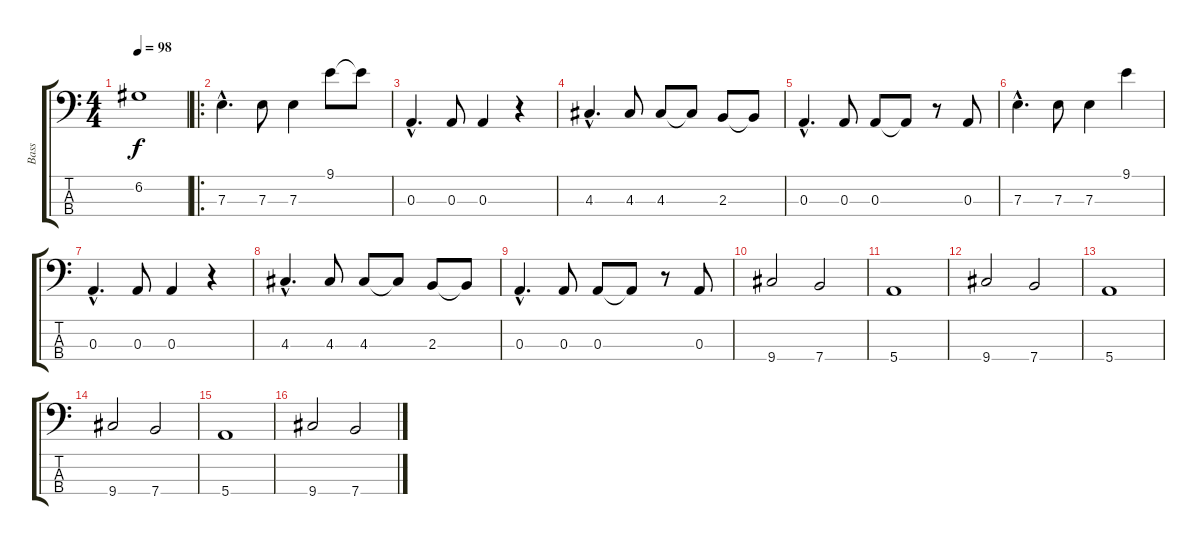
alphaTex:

\track ("Bass" "Bass") {instrument acousticbass}
\staff {score tabs}
\tuning (G2 D2 A1 E1) {hide}
\ts (4 4)
\tempo 98
\clef f4
\ks c
6.2{t}.1{dy f} |
\ro
7.3{hac}.4{d} 7.3.8 7.3.4 9.1.8 9.1{t}.8 |
0.3{hac}.4{d} 0.3.8 0.3.4 r.4 |
4.3{hac}.4{d} 4.3.8 4.3.8 4.3{t}.8 2.3.8 2.3{t}.8 |
0.3{hac}.4{d} 0.3.8 0.3.8 0.3{t}.8 r.8 0.3.8 |
7.3{hac}.4{d} 7.3.8 7.3.4 9.1.4 |
0.3{hac}.4{d} 0.3.8 0.3.4 r.4 |
4.3{hac}.4{d} 4.3.8 4.3.8 4.3{t}.8 2.3.8 2.3{t}.8 |
0.3{hac}.4{d} 0.3.8 0.3.8 0.3{t}.8 r.8 0.3.8 |
9.4.2 7.4.2 |
5.4.1 |
9.4.2 7.4.2 |
5.4.1 |
9.4.2 7.4.2 |
5.4.1 |
9.4.2 7.4.2
